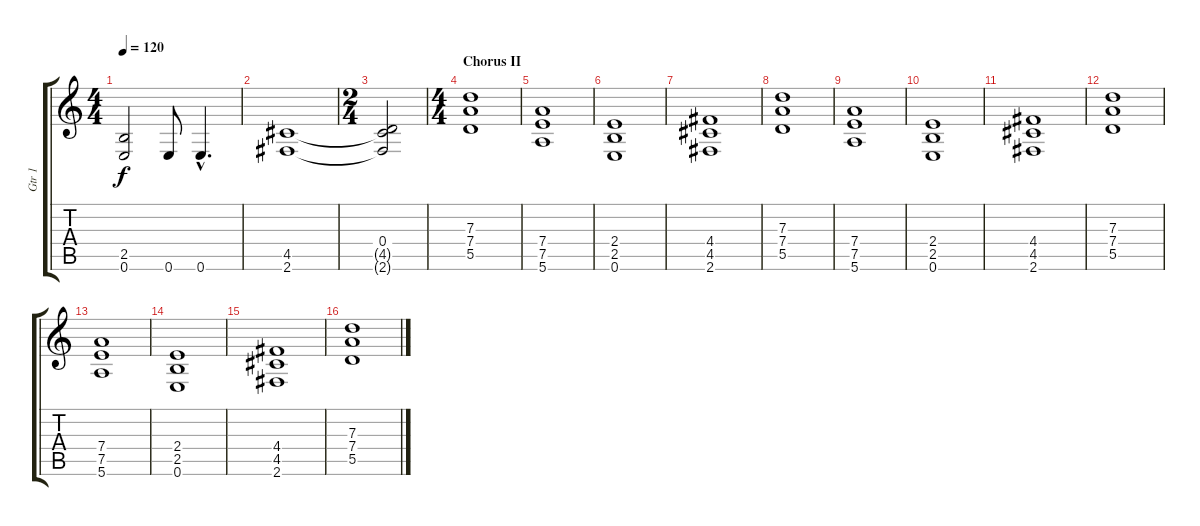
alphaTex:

\track ("Gtr 1" "Gtr 1") {instrument overdrivenguitar}
\staff {score tabs}
\tuning (E4 B3 G3 D3 A2 E2) {hide}
\ts (4 4)
\tempo 120
\clef g2
\ks c
(2.5 0.6).2{dy f} 0.6.8 0.6{hac}.4{d} |
(4.5 2.6).1 |
\ts (2 4)
(0.4 4.5{t} 2.6{t}).2 |
\ts (4 4)
\section ("" "Chorus II")
(7.3 7.4 5.5).1 |
(7.4 7.5 5.6).1 |
(2.4 2.5 0.6).1 |
(4.4 4.5 2.6).1 |
(7.3 7.4 5.5).1 |
(7.4 7.5 5.6).1 |
(2.4 2.5 0.6).1 |
(4.4 4.5 2.6).1 |
(7.3 7.4 5.5).1 |
(7.4 7.5 5.6).1 |
(2.4 2.5 0.6).1 |
(4.4 4.5 2.6).1 |
(7.3 7.4 5.5).1
